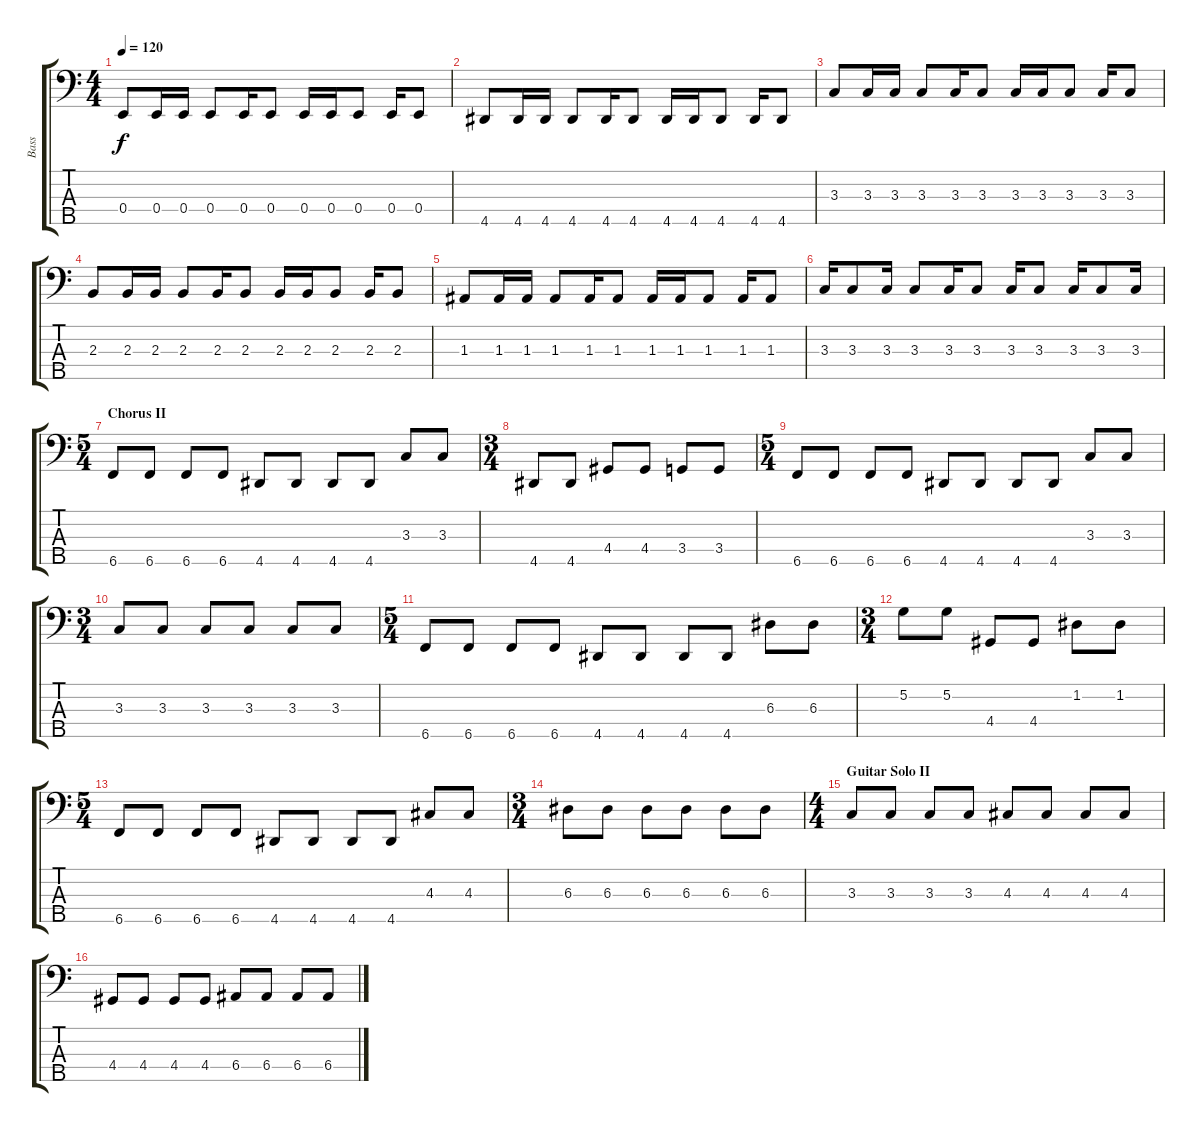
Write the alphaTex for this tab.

\track ("Bass" "Bass") {instrument electricbasspick}
\staff {score tabs}
\tuning (G2 D2 A1 E1 B0) {hide}
\ts (4 4)
\tempo 120
\clef f4
\ks c
0.4.8{dy f} 0.4.16 0.4.16 0.4.8 0.4.16 0.4.8 0.4.16 0.4.16 0.4.8 0.4.16 0.4.8 |
4.5.8 4.5.16 4.5.16 4.5.8 4.5.16 4.5.8 4.5.16 4.5.16 4.5.8 4.5.16 4.5.8 |
3.3.8 3.3.16 3.3.16 3.3.8 3.3.16 3.3.8 3.3.16 3.3.16 3.3.8 3.3.16 3.3.8 |
2.3.8 2.3.16 2.3.16 2.3.8 2.3.16 2.3.8 2.3.16 2.3.16 2.3.8 2.3.16 2.3.8 |
1.3.8 1.3.16 1.3.16 1.3.8 1.3.16 1.3.8 1.3.16 1.3.16 1.3.8 1.3.16 1.3.8 |
3.3.16 3.3.8 3.3.16 3.3.8 3.3.16 3.3.8 3.3.16 3.3.8 3.3.16 3.3.8 3.3.16 |
\ts (5 4)
\section ("" "Chorus II")
6.5.8 6.5.8 6.5.8 6.5.8 4.5.8 4.5.8 4.5.8 4.5.8 3.3.8 3.3.8 |
\ts (3 4)
4.5.8 4.5.8 4.4.8 4.4.8 3.4.8 3.4.8 |
\ts (5 4)
6.5.8 6.5.8 6.5.8 6.5.8 4.5.8 4.5.8 4.5.8 4.5.8 3.3.8 3.3.8 |
\ts (3 4)
3.3.8 3.3.8 3.3.8 3.3.8 3.3.8 3.3.8 |
\ts (5 4)
6.5.8 6.5.8 6.5.8 6.5.8 4.5.8 4.5.8 4.5.8 4.5.8 6.3.8 6.3.8 |
\ts (3 4)
5.2.8 5.2.8 4.4.8 4.4.8 1.2.8 1.2.8 |
\ts (5 4)
6.5.8 6.5.8 6.5.8 6.5.8 4.5.8 4.5.8 4.5.8 4.5.8 4.3.8 4.3.8 |
\ts (3 4)
6.3.8 6.3.8 6.3.8 6.3.8 6.3.8 6.3.8 |
\ts (4 4)
\section ("" "Guitar Solo II")
3.3.8 3.3.8 3.3.8 3.3.8 4.3.8 4.3.8 4.3.8 4.3.8 |
4.4.8 4.4.8 4.4.8 4.4.8 6.4.8 6.4.8 6.4.8 6.4.8
